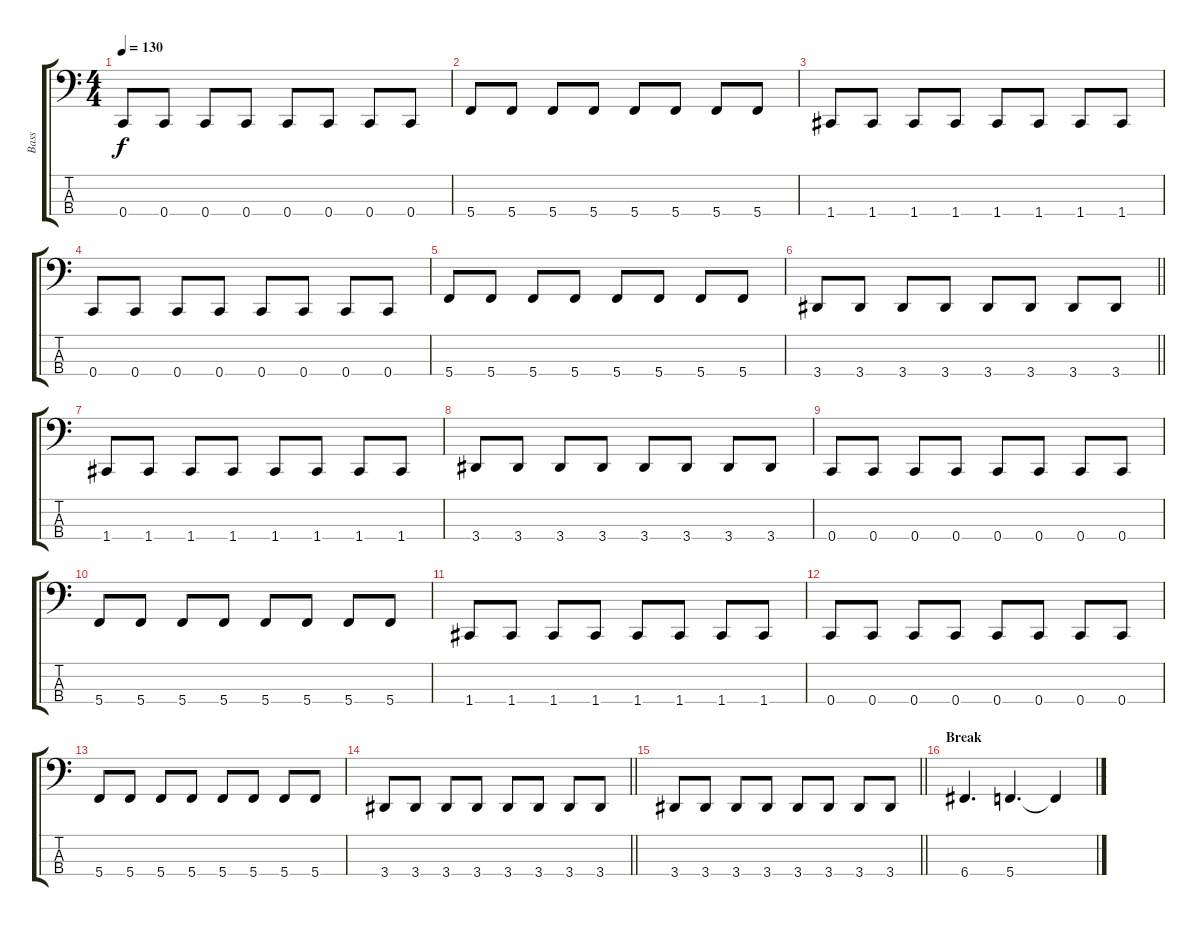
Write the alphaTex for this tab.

\track ("Bass" "Bass") {instrument electricbassfinger}
\staff {score tabs}
\tuning (F2 C2 G1 C1) {hide}
\ts (4 4)
\tempo 130
\clef f4
\ks c
0.4.8{dy f} 0.4.8 0.4.8 0.4.8 0.4.8 0.4.8 0.4.8 0.4.8 |
5.4.8 5.4.8 5.4.8 5.4.8 5.4.8 5.4.8 5.4.8 5.4.8 |
1.4.8 1.4.8 1.4.8 1.4.8 1.4.8 1.4.8 1.4.8 1.4.8 |
0.4.8 0.4.8 0.4.8 0.4.8 0.4.8 0.4.8 0.4.8 0.4.8 |
5.4.8 5.4.8 5.4.8 5.4.8 5.4.8 5.4.8 5.4.8 5.4.8 |
\barLineRight lightlight
3.4.8 3.4.8 3.4.8 3.4.8 3.4.8 3.4.8 3.4.8 3.4.8 |
1.4.8 1.4.8 1.4.8 1.4.8 1.4.8 1.4.8 1.4.8 1.4.8 |
3.4.8 3.4.8 3.4.8 3.4.8 3.4.8 3.4.8 3.4.8 3.4.8 |
0.4.8 0.4.8 0.4.8 0.4.8 0.4.8 0.4.8 0.4.8 0.4.8 |
5.4.8 5.4.8 5.4.8 5.4.8 5.4.8 5.4.8 5.4.8 5.4.8 |
1.4.8 1.4.8 1.4.8 1.4.8 1.4.8 1.4.8 1.4.8 1.4.8 |
0.4.8 0.4.8 0.4.8 0.4.8 0.4.8 0.4.8 0.4.8 0.4.8 |
5.4.8 5.4.8 5.4.8 5.4.8 5.4.8 5.4.8 5.4.8 5.4.8 |
\barLineRight lightlight
3.4.8 3.4.8 3.4.8 3.4.8 3.4.8 3.4.8 3.4.8 3.4.8 |
\barLineRight lightlight
3.4.8 3.4.8 3.4.8 3.4.8 3.4.8 3.4.8 3.4.8 3.4.8 |
\section ("" "Break")
6.4.4{d} 5.4.4{d} 5.4{t}.4
